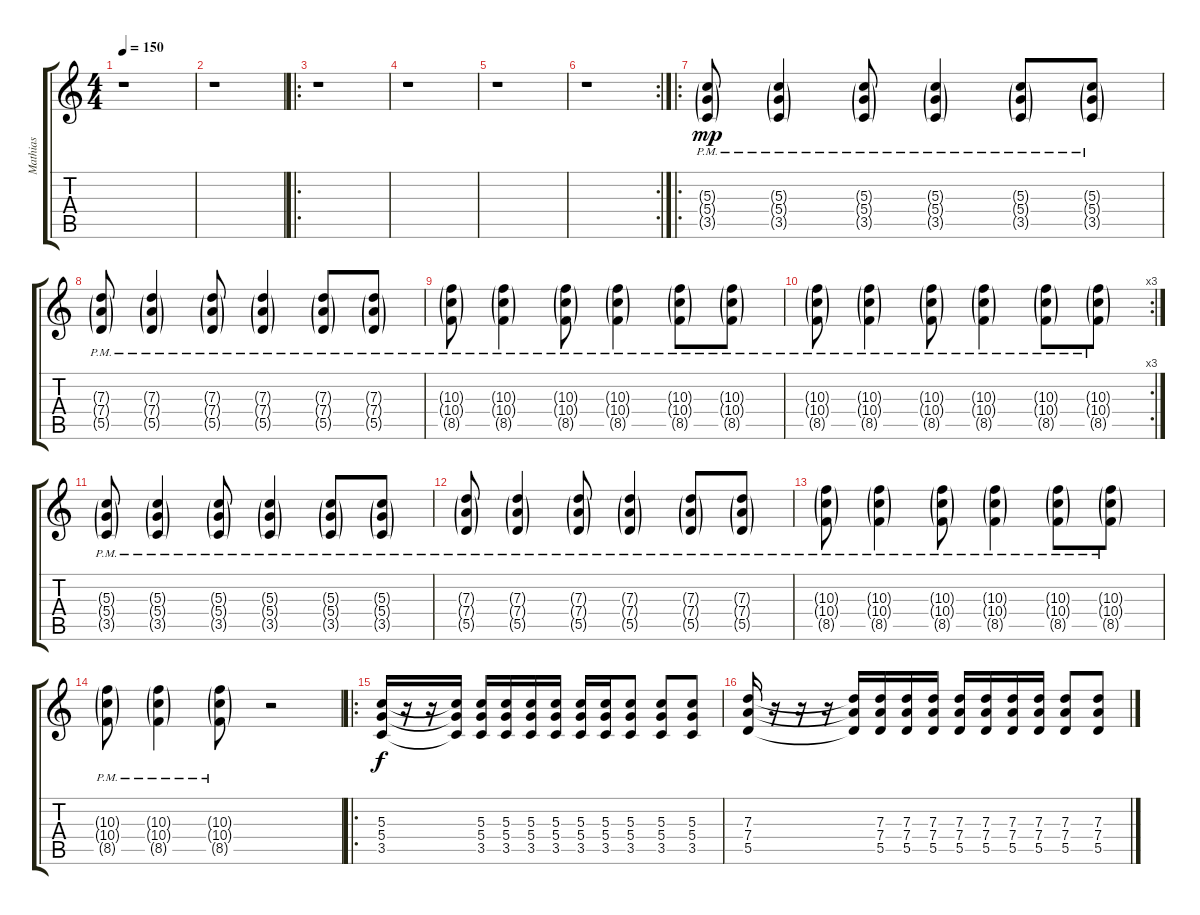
\track ("Mathias" "Mathias") {instrument distortionguitar}
\staff {score tabs}
\tuning (E4 B3 G3 D3 A2 E2) {hide}
\ts (4 4)
\tempo 150
\clef g2
\ks c
r.1{dy mp instrument distortionguitar} |
r.1 |
\ro
r.1 |
r.1 |
r.1 |
\rc 2
r.1 |
\ro
(5.3{g} 5.4{g} 3.5{g pm}).8 (5.3{g} 5.4{g} 3.5{g pm}).4 (5.3{g} 5.4{g} 3.5{g pm}).8 (5.3{g} 5.4{g} 3.5{g pm}).4 (5.3{g} 5.4{g} 3.5{g pm}).8 (5.3{g} 5.4{g} 3.5{g pm}).8 |
(7.3{g} 7.4{g pm} 5.5{g}).8 (7.3{g} 7.4{g pm} 5.5{g}).4 (7.3{g} 7.4{g pm} 5.5{g}).8 (7.3{g} 7.4{g pm} 5.5{g}).4 (7.3{g} 7.4{g pm} 5.5{g}).8 (7.3{g} 7.4{g pm} 5.5{g}).8 |
(10.3{g} 10.4{g} 8.5{g pm}).8 (10.3{g} 10.4{g} 8.5{g pm}).4 (10.3{g} 10.4{g} 8.5{g pm}).8 (10.3{g} 10.4{g} 8.5{g pm}).4 (10.3{g} 10.4{g} 8.5{g pm}).8 (10.3{g} 10.4{g} 8.5{g pm}).8 |
\rc 3
(10.3{g} 10.4{g} 8.5{g pm}).8 (10.3{g} 10.4{g} 8.5{g pm}).4 (10.3{g} 10.4{g} 8.5{g pm}).8 (10.3{g} 10.4{g} 8.5{g pm}).4 (10.3{g} 10.4{g} 8.5{g pm}).8 (10.3{g} 10.4{g} 8.5{g pm}).8 |
(5.3{g} 5.4{g} 3.5{g pm}).8 (5.3{g} 5.4{g} 3.5{g pm}).4 (5.3{g} 5.4{g} 3.5{g pm}).8 (5.3{g} 5.4{g} 3.5{g pm}).4 (5.3{g} 5.4{g} 3.5{g pm}).8 (5.3{g} 5.4{g} 3.5{g pm}).8 |
(7.3{g} 7.4{g pm} 5.5{g}).8 (7.3{g} 7.4{g pm} 5.5{g}).4 (7.3{g} 7.4{g pm} 5.5{g}).8 (7.3{g} 7.4{g pm} 5.5{g}).4 (7.3{g} 7.4{g pm} 5.5{g}).8 (7.3{g} 7.4{g pm} 5.5{g}).8 |
(10.3{g} 10.4{g} 8.5{g pm}).8 (10.3{g} 10.4{g} 8.5{g pm}).4 (10.3{g} 10.4{g} 8.5{g pm}).8 (10.3{g} 10.4{g} 8.5{g pm}).4 (10.3{g} 10.4{g} 8.5{g pm}).8 (10.3{g} 10.4{g} 8.5{g pm}).8 |
(10.3{g} 10.4{g} 8.5{g pm}).8 (10.3{g} 10.4{g} 8.5{g pm}).4 (10.3{g} 10.4{g} 8.5{g pm}).8 r.2 |
\ro
(5.3 5.4 3.5).16{dy f} r.16 r.16 (5.3{t} 5.4{t} 3.5{t}).16 (5.3 5.4 3.5).16 (5.3 5.4 3.5).16 (5.3 5.4 3.5).16 (5.3 5.4 3.5).16 (5.3 5.4 3.5).16 (5.3 5.4 3.5).16 (5.3 5.4 3.5).8 (5.3 5.4 3.5).8 (5.3 5.4 3.5).8 |
(7.3 7.4 5.5).16 r.16 r.16 r.16 (7.3{t} 7.4{t} 5.5{t}).16 (7.3 7.4 5.5).16 (7.3 7.4 5.5).16 (7.3 7.4 5.5).16 (7.3 7.4 5.5).16 (7.3 7.4 5.5).16 (7.3 7.4 5.5).16 (7.3 7.4 5.5).16 (7.3 7.4 5.5).8 (7.3 7.4 5.5).8
